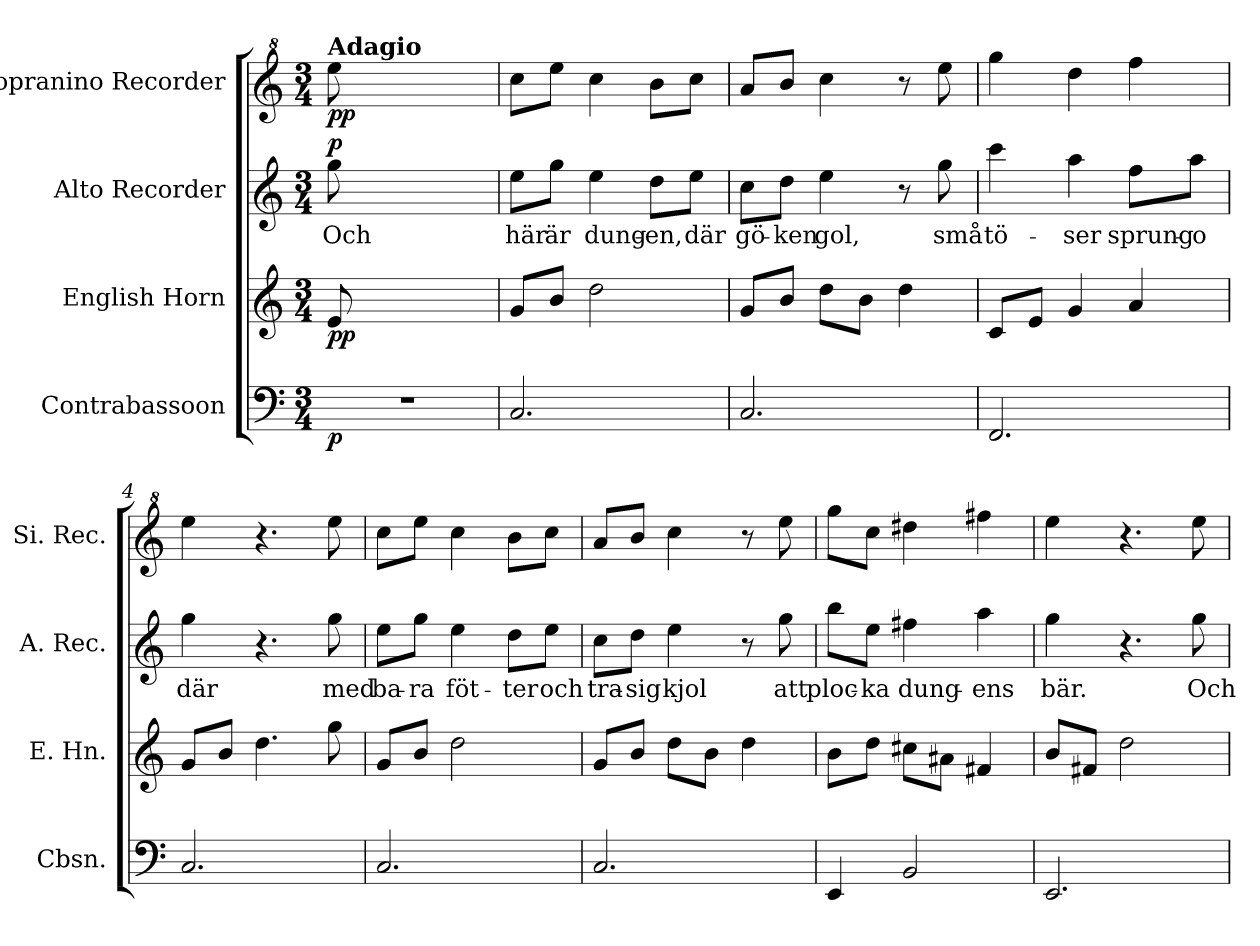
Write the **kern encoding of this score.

**kern	**dynam	**kern	**dynam	**kern	**text	**dynam	**kern	**dynam
*part4	*part4	*part3	*part3	*part2	*part2	*part2	*part1	*part1
*staff4	*staff4	*staff3	*staff3	*staff2	*staff2	*staff2	*staff1	*staff1
*I"Contrabassoon	*	*I"English Horn	*	*I"Alto Recorder	*	*	*I"Sopranino Recorder	*
*I'Cbsn.	*	*I'E. Hn.	*	*I'A. Rec.	*	*	*I'Si. Rec.	*
*clefF4	*	*clefG2	*	*clefG2	*	*	*clefG^2	*
*ITrd7c12	*	*ITrd4c7	*	*	*	*	*	*
*k[]	*	*k[b-]	*	*k[]	*	*	*k[]	*
*M3/4	*	*M3/4	*	*M3/4	*	*	*M3/4	*
=	=	=	=	=	=	=	=	=
!	!	!	!	!	!	!	!LO:TX:a:B:t=Adagio	!
!	!LO:DY:b	!	!LO:DY:b	!	!LO:LY:b	!LO:DY:b	!	!LO:DY:b
2.r	p	8A/	pp	8gg\	Och	p	8eee\	pp
.	.	2ryy	.	2ryy	.	.	2ryy	.
.	.	8ryy	.	8ryy	.	.	8ryy	.
=1	=1	=1	=1	=1	=1	=1	=1	=1
!	!	!	!	!	!LO:LY:b	!	!	!
2.CC/	.	8c/L	.	8ee\L	här	.	8ccc\L	.
!	!	!	!	!	!LO:LY:b	!	!	!
.	.	8e/J	.	8gg\J	är	.	8eee\J	.
!	!	!	!	!	!LO:LY:b	!	!	!
.	.	2g\	.	4ee\	dung-	.	4ccc\	.
!	!	!	!	!	!LO:LY:b	!	!	!
.	.	.	.	8dd\L	-en,	.	8bb\L	.
!	!	!	!	!	!LO:LY:b	!	!	!
.	.	.	.	8ee\J	där	.	8ccc\J	.
=2	=2	=2	=2	=2	=2	=2	=2	=2
!	!	!	!	!	!LO:LY:b	!	!	!
2.CC/	.	8c/L	.	8cc\L	gö-	.	8aa/L	.
!	!	!	!	!	!LO:LY:b	!	!	!
.	.	8e/J	.	8dd\J	-ken	.	8bb/J	.
!	!	!	!	!	!LO:LY:b	!	!	!
.	.	8g\L	.	4ee\	gol,	.	4ccc\	.
.	.	8e\J	.	.	.	.	.	.
.	.	4g\	.	8r	.	.	8r	.
!	!	!	!	!	!LO:LY:b	!	!	!
.	.	.	.	8gg\	små	.	8eee\	.
=3	=3	=3	=3	=3	=3	=3	=3	=3
!	!	!	!	!	!LO:LY:b	!	!	!
2.FFF/	.	8F/L	.	4ccc\	tö-	.	4ggg\	.
.	.	8A/J	.	.	.	.	.	.
!	!	!	!	!	!LO:LY:b	!	!	!
.	.	4c/	.	4aa\	-ser	.	4ddd\	.
!	!	!	!	!	!LO:LY:b	!	!	!
.	.	4d/	.	8ff\L	sprung-	.	4fff\	.
!	!	!	!	!	!LO:LY:b	!	!	!
.	.	.	.	8aa\J	-o	.	.	.
!!LO:LB:g=z
=4	=4	=4	=4	=4	=4	=4	=4	=4
!	!	!	!	!	!LO:LY:b	!	!	!
2.CC/	.	8c/L	.	4gg\	där	.	4eee\	.
.	.	8e/J	.	.	.	.	.	.
.	.	4.g\	.	4.r	.	.	4.r	.
!	!	!	!	!	!LO:LY:b	!	!	!
.	.	8cc\	.	8gg\	med	.	8eee\	.
=5	=5	=5	=5	=5	=5	=5	=5	=5
!	!	!	!	!	!LO:LY:b	!	!	!
2.CC/	.	8c/L	.	8ee\L	ba-	.	8ccc\L	.
!	!	!	!	!	!LO:LY:b	!	!	!
.	.	8e/J	.	8gg\J	-ra	.	8eee\J	.
!	!	!	!	!	!LO:LY:b	!	!	!
.	.	2g\	.	4ee\	föt-	.	4ccc\	.
!	!	!	!	!	!LO:LY:b	!	!	!
.	.	.	.	8dd\L	-ter	.	8bb\L	.
!	!	!	!	!	!LO:LY:b	!	!	!
.	.	.	.	8ee\J	och	.	8ccc\J	.
=6	=6	=6	=6	=6	=6	=6	=6	=6
!	!	!	!	!	!LO:LY:b	!	!	!
2.CC/	.	8c/L	.	8cc\L	tra-	.	8aa/L	.
!	!	!	!	!	!LO:LY:b	!	!	!
.	.	8e/J	.	8dd\J	-sig	.	8bb/J	.
!	!	!	!	!	!LO:LY:b	!	!	!
.	.	8g\L	.	4ee\	kjol	.	4ccc\	.
.	.	8e\J	.	.	.	.	.	.
.	.	4g\	.	8r	.	.	8r	.
!	!	!	!	!	!LO:LY:b	!	!	!
.	.	.	.	8gg\	att	.	8eee\	.
=7	=7	=7	=7	=7	=7	=7	=7	=7
!	!	!	!	!	!LO:LY:b	!	!	!
4EEE/	.	8e\L	.	8bb\L	ploc-	.	8ggg\L	.
!	!	!	!	!	!LO:LY:b	!	!	!
.	.	8g\J	.	8ee\J	-ka	.	8ccc\J	.
!	!	!	!	!	!LO:LY:b	!	!	!
2BBB/	.	8f#X\L	.	4ff#X\	dung-	.	4ddd#X\	.
.	.	8d#X\J	.	.	.	.	.	.
!	!	!	!	!	!LO:LY:b	!	!	!
.	.	4Bn/	.	4aa\	-ens	.	4fff#X\	.
!!LO:LB:g=z
=8	=8	=8	=8	=8	=8	=8	=8	=8
!	!	!	!	!	!LO:LY:b	!	!	!
2.EEE/	.	8e/L	.	4gg\	bär.	.	4eee\	.
.	.	8Bn/J	.	.	.	.	.	.
.	.	2g\	.	4.r	.	.	4.r	.
!	!	!	!	!	!LO:LY:b	!	!	!
.	.	.	.	8gg\	Och	.	8eee\	.
=	=	=	=	=	=	=	=	=
*-	*-	*-	*-	*-	*-	*-	*-	*-
